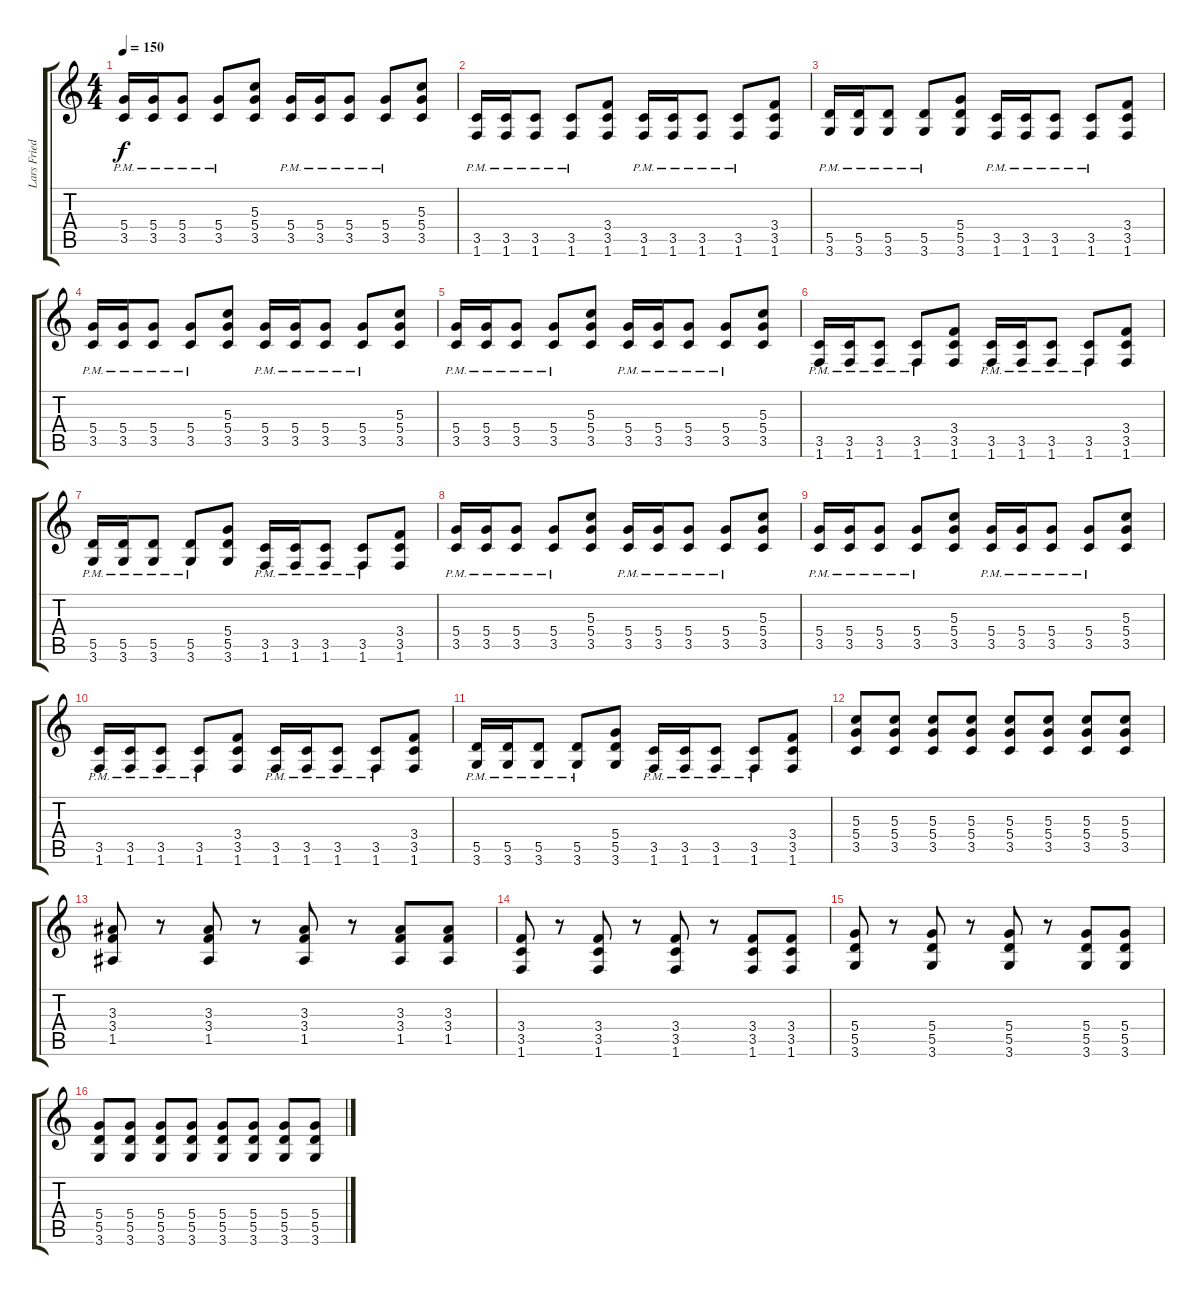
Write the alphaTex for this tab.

\track ("Lars Friedriksen" "Lars Fried") {instrument distortionguitar}
\staff {score tabs}
\tuning (E4 B3 G3 D3 A2 E2) {hide}
\ts (4 4)
\tempo 150
\clef g2
\ks c
(5.4{pm} 3.5{pm}).16{dy f} (5.4{pm} 3.5{pm}).16 (5.4{pm} 3.5{pm}).8 (5.4{pm} 3.5{pm}).8 (5.3 5.4 3.5).8 (5.4{pm} 3.5{pm}).16 (5.4{pm} 3.5{pm}).16 (5.4{pm} 3.5{pm}).8 (5.4{pm} 3.5{pm}).8 (5.3 5.4 3.5).8 |
(3.5{pm} 1.6{pm}).16 (3.5{pm} 1.6{pm}).16 (3.5{pm} 1.6{pm}).8 (3.5{pm} 1.6{pm}).8 (3.4 3.5 1.6).8 (3.5{pm} 1.6{pm}).16 (3.5{pm} 1.6{pm}).16 (3.5{pm} 1.6{pm}).8 (3.5{pm} 1.6{pm}).8 (3.4 3.5 1.6).8 |
(5.5{pm} 3.6{pm}).16 (5.5{pm} 3.6{pm}).16 (5.5{pm} 3.6{pm}).8 (5.5{pm} 3.6{pm}).8 (5.4 5.5 3.6).8 (3.5{pm} 1.6{pm}).16 (3.5{pm} 1.6{pm}).16 (3.5{pm} 1.6{pm}).8 (3.5{pm} 1.6{pm}).8 (3.4 3.5 1.6).8 |
(5.4{pm} 3.5{pm}).16 (5.4{pm} 3.5{pm}).16 (5.4{pm} 3.5{pm}).8 (5.4{pm} 3.5{pm}).8 (5.3 5.4 3.5).8 (5.4{pm} 3.5{pm}).16 (5.4{pm} 3.5{pm}).16 (5.4{pm} 3.5{pm}).8 (5.4{pm} 3.5{pm}).8 (5.3 5.4 3.5).8 |
(5.4{pm} 3.5{pm}).16 (5.4{pm} 3.5{pm}).16 (5.4{pm} 3.5{pm}).8 (5.4{pm} 3.5{pm}).8 (5.3 5.4 3.5).8 (5.4{pm} 3.5{pm}).16 (5.4{pm} 3.5{pm}).16 (5.4{pm} 3.5{pm}).8 (5.4{pm} 3.5{pm}).8 (5.3 5.4 3.5).8 |
(3.5{pm} 1.6{pm}).16 (3.5{pm} 1.6{pm}).16 (3.5{pm} 1.6{pm}).8 (3.5{pm} 1.6{pm}).8 (3.4 3.5 1.6).8 (3.5{pm} 1.6{pm}).16 (3.5{pm} 1.6{pm}).16 (3.5{pm} 1.6{pm}).8 (3.5{pm} 1.6{pm}).8 (3.4 3.5 1.6).8 |
(5.5{pm} 3.6{pm}).16 (5.5{pm} 3.6{pm}).16 (5.5{pm} 3.6{pm}).8 (5.5{pm} 3.6{pm}).8 (5.4 5.5 3.6).8 (3.5{pm} 1.6{pm}).16 (3.5{pm} 1.6{pm}).16 (3.5{pm} 1.6{pm}).8 (3.5{pm} 1.6{pm}).8 (3.4 3.5 1.6).8 |
(5.4{pm} 3.5{pm}).16 (5.4{pm} 3.5{pm}).16 (5.4{pm} 3.5{pm}).8 (5.4{pm} 3.5{pm}).8 (5.3 5.4 3.5).8 (5.4{pm} 3.5{pm}).16 (5.4{pm} 3.5{pm}).16 (5.4{pm} 3.5{pm}).8 (5.4{pm} 3.5{pm}).8 (5.3 5.4 3.5).8 |
(5.4{pm} 3.5{pm}).16 (5.4{pm} 3.5{pm}).16 (5.4{pm} 3.5{pm}).8 (5.4{pm} 3.5{pm}).8 (5.3 5.4 3.5).8 (5.4{pm} 3.5{pm}).16 (5.4{pm} 3.5{pm}).16 (5.4{pm} 3.5{pm}).8 (5.4{pm} 3.5{pm}).8 (5.3 5.4 3.5).8 |
(3.5{pm} 1.6{pm}).16 (3.5{pm} 1.6{pm}).16 (3.5{pm} 1.6{pm}).8 (3.5{pm} 1.6{pm}).8 (3.4 3.5 1.6).8 (3.5{pm} 1.6{pm}).16 (3.5{pm} 1.6{pm}).16 (3.5{pm} 1.6{pm}).8 (3.5{pm} 1.6{pm}).8 (3.4 3.5 1.6).8 |
(5.5{pm} 3.6{pm}).16 (5.5{pm} 3.6{pm}).16 (5.5{pm} 3.6{pm}).8 (5.5{pm} 3.6{pm}).8 (5.4 5.5 3.6).8 (3.5{pm} 1.6{pm}).16 (3.5{pm} 1.6{pm}).16 (3.5{pm} 1.6{pm}).8 (3.5{pm} 1.6{pm}).8 (3.4 3.5 1.6).8 |
(5.3 5.4 3.5).8 (5.3 5.4 3.5).8 (5.3 5.4 3.5).8 (5.3 5.4 3.5).8 (5.3 5.4 3.5).8 (5.3 5.4 3.5).8 (5.3 5.4 3.5).8 (5.3 5.4 3.5).8 |
(3.3 3.4 1.5).8 r.8 (3.3 3.4 1.5).8 r.8 (3.3 3.4 1.5).8 r.8 (3.3 3.4 1.5).8 (3.3 3.4 1.5).8 |
(3.4 3.5 1.6).8 r.8 (3.4 3.5 1.6).8 r.8 (3.4 3.5 1.6).8 r.8 (3.4 3.5 1.6).8 (3.4 3.5 1.6).8 |
(5.4 5.5 3.6).8 r.8 (5.4 5.5 3.6).8 r.8 (5.4 5.5 3.6).8 r.8 (5.4 5.5 3.6).8 (5.4 5.5 3.6).8 |
(5.4 5.5 3.6).8 (5.4 5.5 3.6).8 (5.4 5.5 3.6).8 (5.4 5.5 3.6).8 (5.4 5.5 3.6).8 (5.4 5.5 3.6).8 (5.4 5.5 3.6).8 (5.4 5.5 3.6).8
